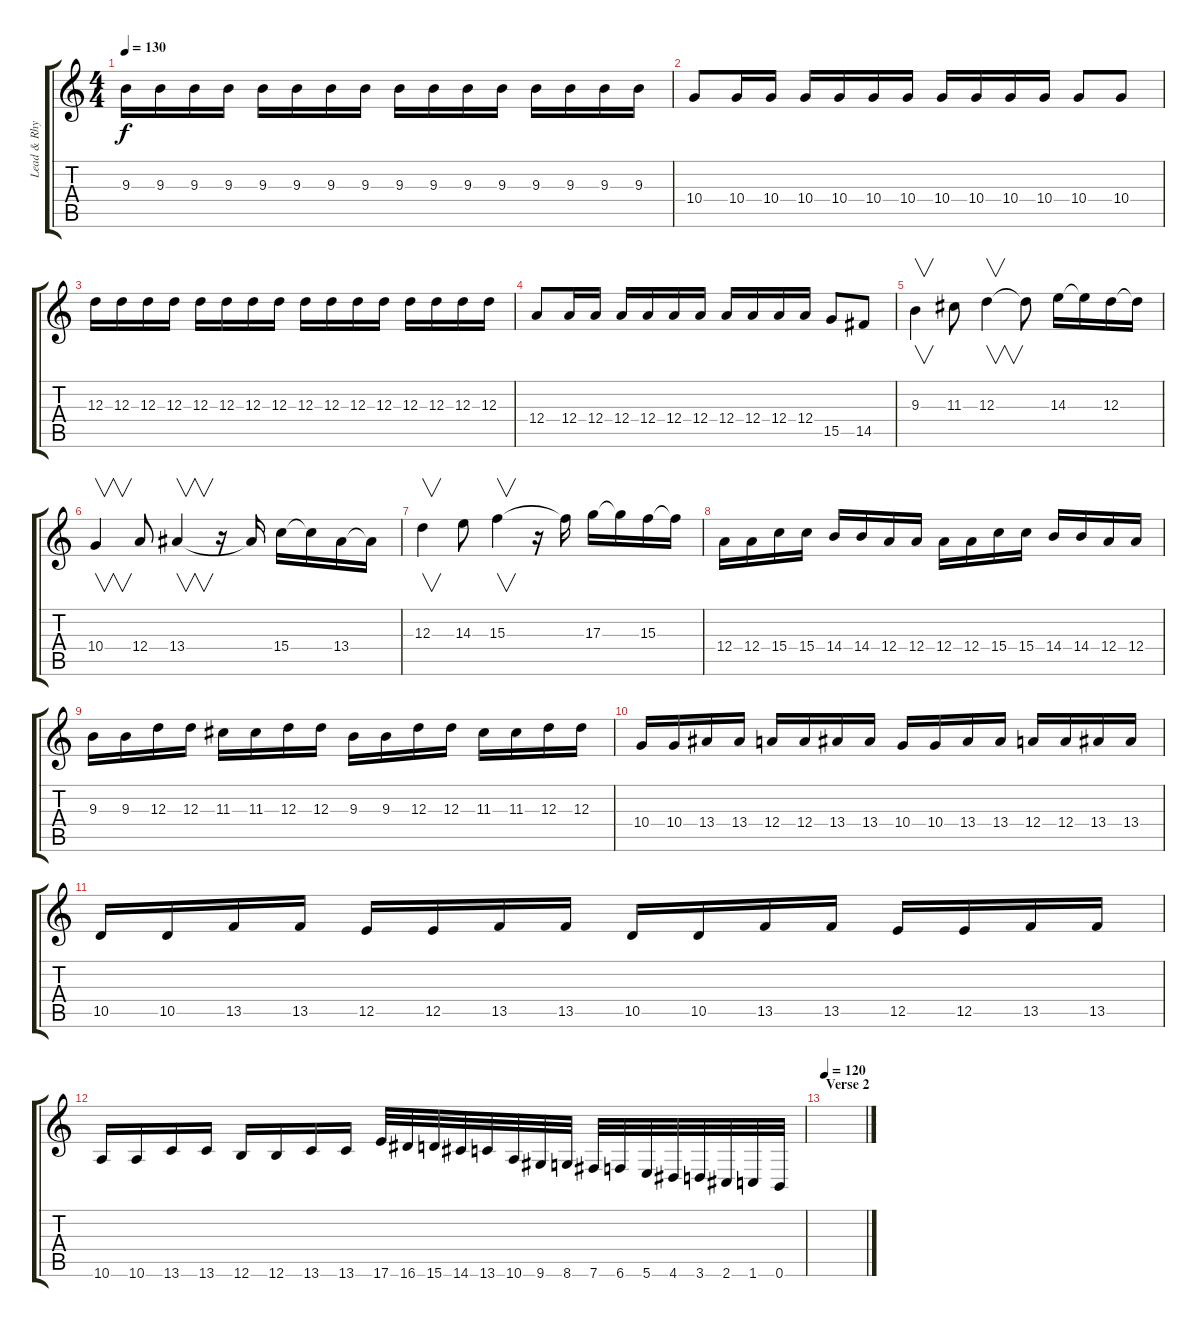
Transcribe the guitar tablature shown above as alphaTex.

\track ("Lead & Rhythm Guitar" "Lead & Rhy") {instrument distortionguitar}
\staff {score tabs}
\tuning (B3 Gb3 D3 A2 E2 B1) {hide}
\ts (4 4)
\tempo 130
\clef g2
\ks c
9.3.16{dy f} 9.3.16 9.3.16 9.3.16 9.3.16 9.3.16 9.3.16 9.3.16 9.3.16 9.3.16 9.3.16 9.3.16 9.3.16 9.3.16 9.3.16 9.3.16 |
10.4.8 10.4.16 10.4.16 10.4.16 10.4.16 10.4.16 10.4.16 10.4.16 10.4.16 10.4.16 10.4.16 10.4.8 10.4.8 |
12.3.16 12.3.16 12.3.16 12.3.16 12.3.16 12.3.16 12.3.16 12.3.16 12.3.16 12.3.16 12.3.16 12.3.16 12.3.16 12.3.16 12.3.16 12.3.16 |
12.4.8 12.4.16 12.4.16 12.4.16 12.4.16 12.4.16 12.4.16 12.4.16 12.4.16 12.4.16 12.4.16 15.5.8 14.5.8 |
9.3.4{v} 11.3.8 12.3.4{v} 12.3{t}.8 14.3.16 14.3{t}.16 12.3.16 12.3{t}.16 |
10.4.4{v} 12.4.8 13.4.4{v} r.16 13.4{t}.16 15.4.16 15.4{t}.16 13.4.16 13.4{t}.16 |
12.3.4{v} 14.3.8 15.3.4{v} r.16 15.3{t}.16 17.3.16 17.3{t}.16 15.3.16 15.3{t}.16 |
12.4.16 12.4.16 15.4.16 15.4.16 14.4.16 14.4.16 12.4.16 12.4.16 12.4.16 12.4.16 15.4.16 15.4.16 14.4.16 14.4.16 12.4.16 12.4.16 |
9.3.16 9.3.16 12.3.16 12.3.16 11.3.16 11.3.16 12.3.16 12.3.16 9.3.16 9.3.16 12.3.16 12.3.16 11.3.16 11.3.16 12.3.16 12.3.16 |
10.4.16 10.4.16 13.4.16 13.4.16 12.4.16 12.4.16 13.4.16 13.4.16 10.4.16 10.4.16 13.4.16 13.4.16 12.4.16 12.4.16 13.4.16 13.4.16 |
10.5.16 10.5.16 13.5.16 13.5.16 12.5.16 12.5.16 13.5.16 13.5.16 10.5.16 10.5.16 13.5.16 13.5.16 12.5.16 12.5.16 13.5.16 13.5.16 |
10.6.16 10.6.16 13.6.16 13.6.16 12.6.16 12.6.16 13.6.16 13.6.16 17.6.32 16.6.32 15.6.32 14.6.32 13.6.32 10.6.32 9.6.32 8.6.32 7.6.32 6.6.32 5.6.32 4.6.32 3.6.32 2.6.32 1.6.32 0.6.32 |
\section ("" "Verse 2")
\tempo 120
